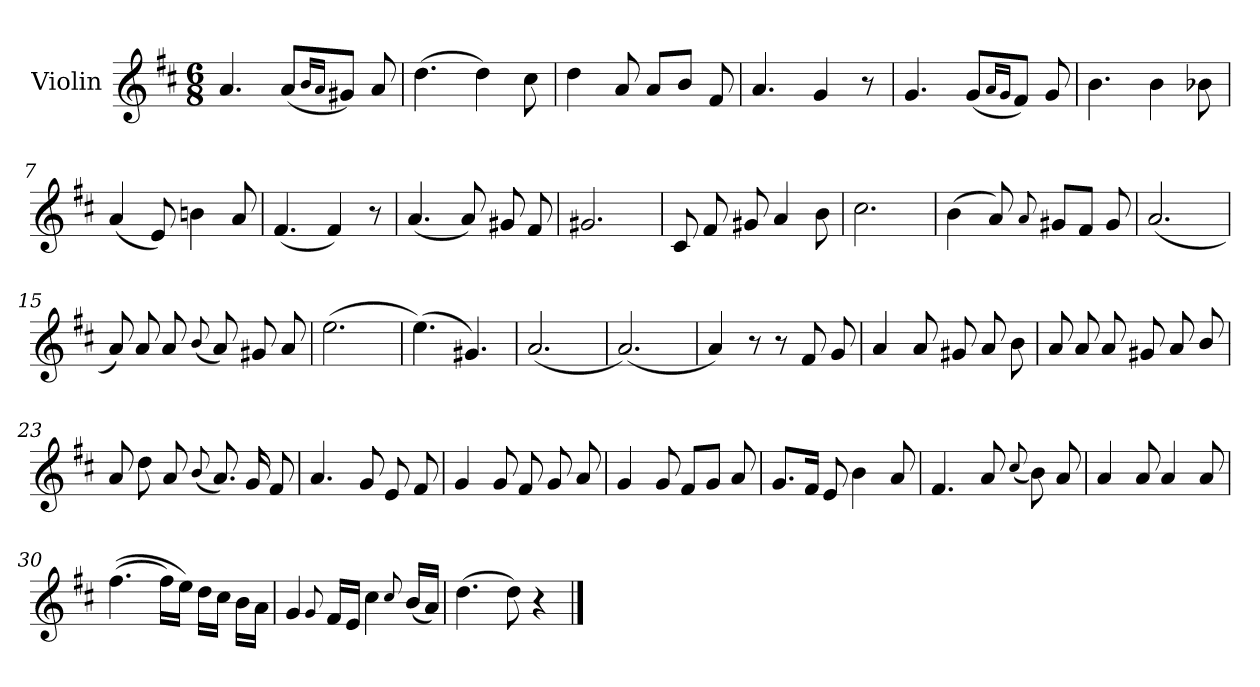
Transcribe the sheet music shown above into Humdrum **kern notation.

**kern
*part1
*staff1
*I"Violin
*I'Vln.
*clefG2
*k[f#c#]
*M6/8
=1
4.a/
(<8a/L
16qqb/LL
16qqa/JJ
8g#X/J)
8a/
=2
(>4.dd\
4dd\)
8cc#\
=3
4dd\
8a/
8a/L
8b/J
8f#/
=4
4.a/
4g/
8r
=5
4.g/
(<8g/L
16qqa/LL
16qqg/JJ
8f#/J)
8g/
=6
4.b\
4b\
8b-X\
!!LO:LB:g=z
=7
(<4a/
8e/)
4bn\
8a/
=8
(<4.f#/
4f#/)
8r
=9
(<4.a/
8a/)
8g#X/
8f#/
=10
2.g#X/
=11
8c#/
8f#/
8g#X/
4a/
8b\
=12
2.cc#\
=13
(>4b\
8a/)
8qqa/
8g#X/L
8f#/J
8g#/
!!LO:LB:g=z
=14
(<2.a/
=15
8a/)
8a/
8a/
(<8qqb/
8a/)
8g#X/
8a/
=16
(>2.ee\
=17
(>4.ee\)
4.g#X/)
=18
(<2.a/
=19
(<2.a/)
=20
4a/)
8r
8r
8f#/
8g/
=21
4a/
8a/
8g#X/
8a/
8b\
!!LO:LB:g=z
=22
8a/
8a/
8a/
8g#X/
8a/
8b/
=23
8a/
8dd\
8a/
(<8qqb/
8.a/)
16g/
8f#/
=24
4.a/
8g/
8e/
8f#/
=25
4g/
8g/
8f#/
8g/
8a/
=26
4g/
8g/
8f#/L
8g/J
8a/
!!LO:LB:g=z
=27
8.g/L
16f#/Jk
8e/
4b\
8a/
=28
4.f#/
8a/
(<8qqcc#/
8b\)
8a/
=29
4a/
8a/
4a/
8a/
=30
(>(>4.ff#\
16ff#\LL)
16ee\JJ)
16dd\LL
16cc#\JJ
16b\LL
16a\JJ
=31
4g/
8qqg/
16f#/LL
16e/JJ
4cc#\
8qqcc#/
(<16b/LL
16a/JJ)
!!LO:LB:g=z
=32
(>4.dd\
8dd\)
4r
==
*-
